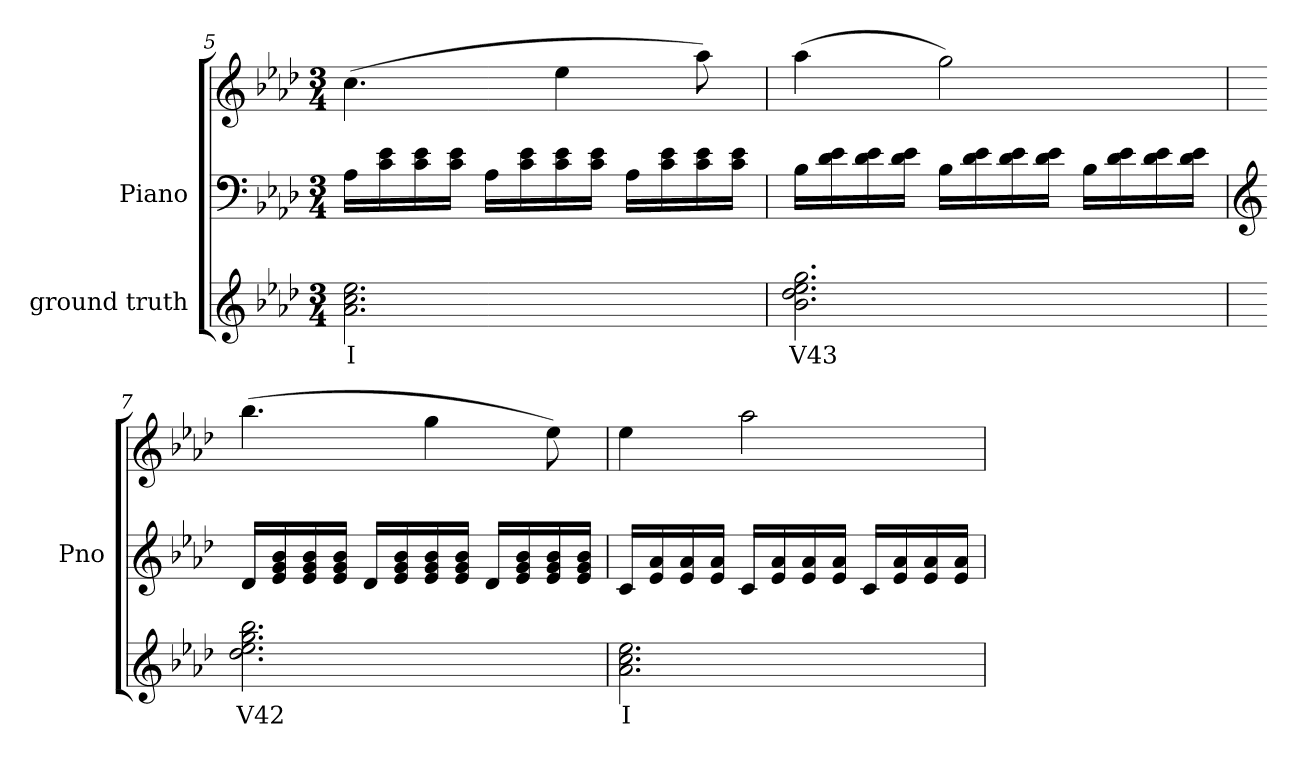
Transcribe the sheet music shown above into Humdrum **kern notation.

**kern	**text	**kern	**kern
*part2	*part2	*part1	*part1
*staff3	*staff3	*staff2	*staff1
*I"ground truth	*	*I"Piano	*
*	*	*I'Pno	*
*	*	*clefF4	*clefG2
*k[b-e-a-d-]	*	*k[b-e-a-d-]	*k[b-e-a-d-]
*A-:	*	*A-:	*A-:
*M3/4	*	*M3/4	*M3/4
=5	=5	=5	=5
2.a- 2.cc 2.ee-	I	16A-\LL	(>4.cc\
.	.	16c\ 16e-\	.
.	.	16c\ 16e-\	.
.	.	16c\ 16e-\JJ	.
.	.	16A-\LL	.
.	.	16c\ 16e-\	.
.	.	16c\ 16e-\	4ee-\
.	.	16c\ 16e-\JJ	.
.	.	16A-\LL	.
.	.	16c\ 16e-\	.
.	.	16c\ 16e-\	8aa-\)
.	.	16c\ 16e-\JJ	.
!!LO:LB:g=z
=6	=6	=6	=6
2.b- 2.dd- 2.ee- 2.gg	V43	16B-\LL	(>4aa-\
.	.	16d-\ 16e-\	.
.	.	16d-\ 16e-\	.
.	.	16d-\ 16e-\JJ	.
.	.	16B-\LL	2gg\)
.	.	16d-\ 16e-\	.
.	.	16d-\ 16e-\	.
.	.	16d-\ 16e-\JJ	.
.	.	16B-\LL	.
.	.	16d-\ 16e-\	.
.	.	16d-\ 16e-\	.
.	.	16d-\ 16e-\JJ	.
=7	=7	=7	=7
*	*	*clefG2	*
2.dd- 2.ee- 2.gg 2.bb-	V42	16d-/LL	(>4.bb-\
.	.	16e-/ 16g/ 16b-/	.
.	.	16e-/ 16g/ 16b-/	.
.	.	16e-/ 16g/ 16b-/JJ	.
.	.	16d-/LL	.
.	.	16e-/ 16g/ 16b-/	.
.	.	16e-/ 16g/ 16b-/	4gg\
.	.	16e-/ 16g/ 16b-/JJ	.
.	.	16d-/LL	.
.	.	16e-/ 16g/ 16b-/	.
.	.	16e-/ 16g/ 16b-/	8ee-\)
.	.	16e-/ 16g/ 16b-/JJ	.
=8	=8	=8	=8
2.a- 2.cc 2.ee-	I	16c/LL	4ee-\
.	.	16e-/ 16a-/	.
.	.	16e-/ 16a-/	.
.	.	16e-/ 16a-/JJ	.
.	.	16c/LL	2aa-\
.	.	16e-/ 16a-/	.
.	.	16e-/ 16a-/	.
.	.	16e-/ 16a-/JJ	.
.	.	16c/LL	.
.	.	16e-/ 16a-/	.
.	.	16e-/ 16a-/	.
.	.	16e-/ 16a-/JJ	.
=	=	=	=
*-	*-	*-	*-
